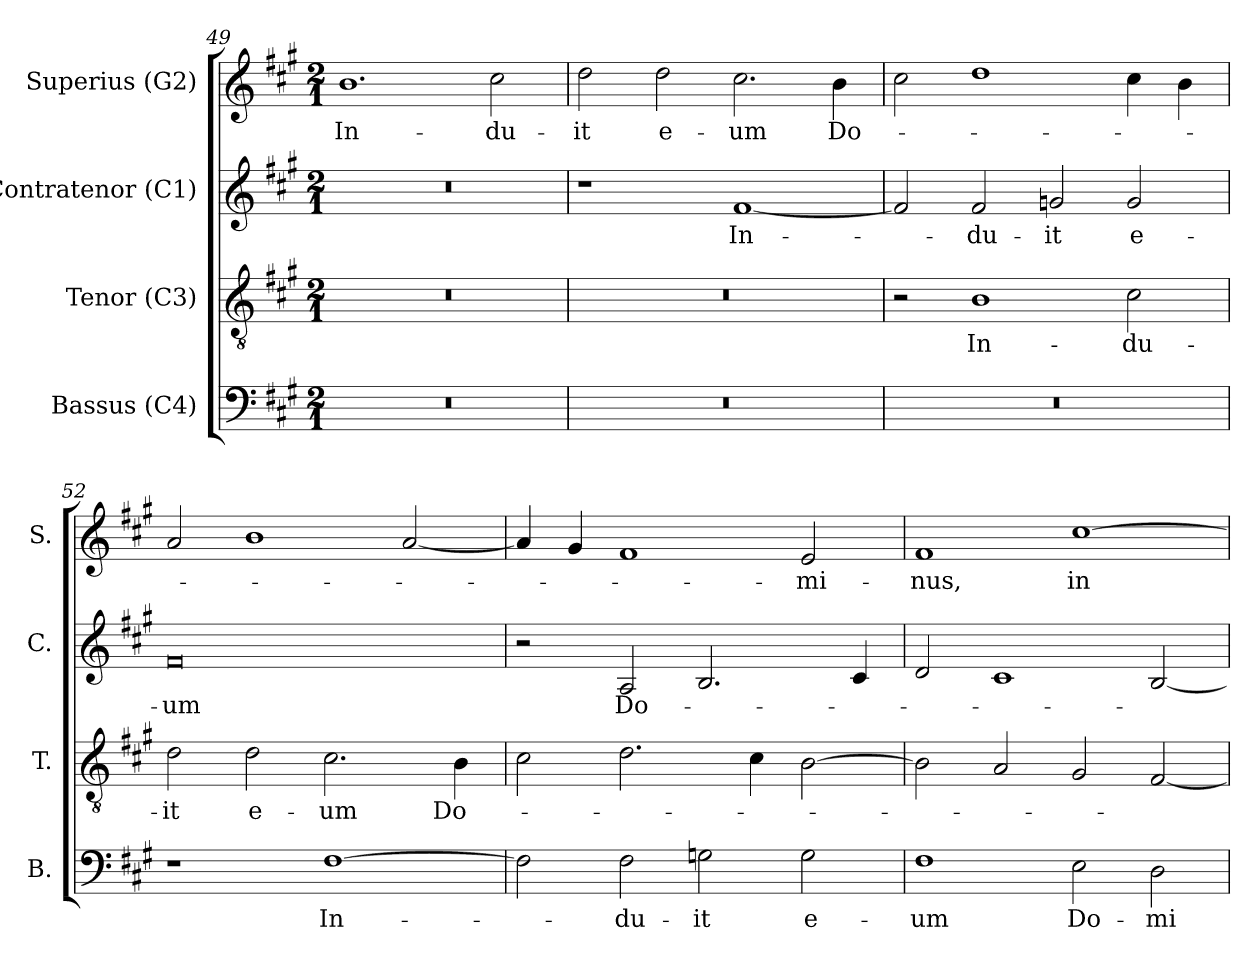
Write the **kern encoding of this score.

**kern	**text	**kern	**text	**kern	**text	**kern	**text
*part4	*part4	*part3	*part3	*part2	*part2	*part1	*part1
*staff4	*staff4	*staff3	*staff3	*staff2	*staff2	*staff1	*staff1
*I"Bassus (C4)	*	*I"Tenor (C3)	*	*I"Contratenor (C1)	*	*I"Superius (G2)	*
*I'B.	*	*I'T.	*	*I'C.	*	*I'S.	*
!!LO:LB:g=z
*clefF4	*	*clefGv2	*	*clefG2	*	*clefG2	*
*	*	*ITrd7c12	*	*ITrd7c12	*	*	*
*k[f#c#g#]	*	*k[f#c#g#]	*	*k[f#c#g#]	*	*k[f#c#g#]	*
*A:	*	*A:	*	*A:	*	*A:	*
*M2/1	*	*M2/1	*	*M2/1	*	*M2/1	*
=49	=49	=49	=49	=49	=49	=49	=49
!LO:N:vis=1	!	!LO:N:vis=1	!	!LO:N:vis=1	!	!	!
!	!	!	!	!	!	!	!LO:LY:b:color=#000000
0r	.	0r	.	0r	.	1.bi	In-
!	!	!	!	!	!	!	!LO:LY:b:color=#000000
.	.	.	.	.	.	2cc#i\	-du-
=50	=50	=50	=50	=50	=50	=50	=50
!LO:N:vis=1	!	!LO:N:vis=1	!	!	!	!	!
!	!	!	!	!	!	!	!LO:LY:b:color=#000000
0r	.	0r	.	1r	.	2ddi\	-it
!	!	!	!	!	!	!	!LO:LY:b:color=#000000
.	.	.	.	.	.	2ddi\	e-
!	!	!	!	!	!LO:LY:b:color=#000000	!	!
!	!	!	!	!	!	!	!LO:LY:b:color=#000000
.	.	.	.	[1F#i	In-	2.cc#i\	-um
!	!	!	!	!	!	!	!LO:LY:b:color=#000000
.	.	.	.	.	.	4bi\	Do-
=51	=51	=51	=51	=51	=51	=51	=51
!LO:N:vis=1	!	!	!	!	!	!	!
0r	.	2r	.	2F#i/]	.	2cc#i\	.
!	!	!	!LO:LY:b:color=#000000	!	!	!	!
!	!	!	!	!	!LO:LY:b:color=#000000	!	!
.	.	1BBi	In-	2F#i/	-du-	1ddi	.
!	!	!	!	!	!LO:LY:b:color=#000000	!	!
.	.	.	.	2Gi/	-it	.	.
!	!	!	!LO:LY:b:color=#000000	!	!	!	!
!	!	!	!	!	!LO:LY:b:color=#000000	!	!
.	.	2C#i\	-du-	2Gi/	e-	4cc#i\	.
.	.	.	.	.	.	4bi\	.
=52	=52	=52	=52	=52	=52	=52	=52
!	!	!	!LO:LY:b:color=#000000	!	!	!	!
!	!	!	!	!	!LO:LY:b:color=#000000	!	!
1r	.	2Di\	-it	0F#i	-um	2ai/	.
!	!	!	!LO:LY:b:color=#000000	!	!	!	!
.	.	2Di\	e-	.	.	1bi	.
!	!LO:LY:b:color=#000000	!	!	!	!	!	!
!	!	!	!LO:LY:b:color=#000000	!	!	!	!
[1F#i	In-	2.C#i\	-um	.	.	.	.
.	.	.	.	.	.	[2ai/	.
!	!	!	!LO:LY:b:color=#000000	!	!	!	!
.	.	4BBi\	Do-	.	.	.	.
=53	=53	=53	=53	=53	=53	=53	=53
2F#i\]	.	2C#i\	.	2r	.	4ai/]	.
.	.	.	.	.	.	4g#i/	.
!	!LO:LY:b:color=#000000	!	!	!	!	!	!
!	!	!	!	!	!LO:LY:b:color=#000000	!	!
2F#i\	-du-	2.Di\	.	2AAi/	Do-	1f#i	.
!	!LO:LY:b:color=#000000	!	!	!	!	!	!
2Gi\	-it	.	.	2.BBi/	.	.	.
.	.	4C#i\	.	.	.	.	.
!	!LO:LY:b:color=#000000	!	!	!	!	!	!
!	!	!	!	!	!	!	!LO:LY:b:color=#000000
2Gi\	e-	[2BBi\	.	.	.	2ei/	-mi-
.	.	.	.	4C#i/	.	.	.
!!LO:LB:g=z
=54	=54	=54	=54	=54	=54	=54	=54
!	!LO:LY:b:color=#000000	!	!	!	!	!	!
!	!	!	!	!	!	!	!LO:LY:b:color=#000000
1F#i	-um	2BBi\]	.	2Di/	.	1f#i	-nus,
.	.	2AAi/	.	1C#i	.	.	.
!	!LO:LY:b:color=#000000	!	!	!	!	!	!
!	!	!	!	!	!	!	!LO:LY:b:color=#000000
2Ei\	Do-	2GG#i/	.	.	.	[1cc#i	in-
!	!LO:LY:b:color=#000000	!	!	!	!	!	!
2Di\	-mi-	[2FF#i/	.	[2BBi/	.	.	.
=	=	=	=	=	=	=	=
*-	*-	*-	*-	*-	*-	*-	*-
